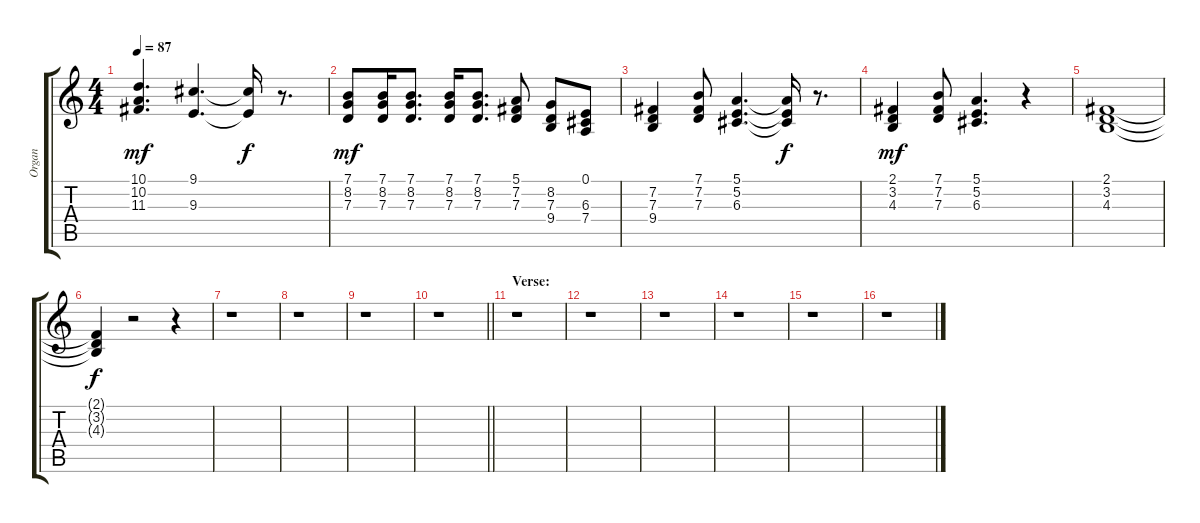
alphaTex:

\track ("Organ" "Organ") {instrument reedorgan}
\staff {score tabs}
\tuning (E4 B3 G3 D3 A2 E2) {hide}
\ts (4 4)
\tempo 87
\clef g2
\ks c
(10.1 10.2 11.3).4{d dy mf} (9.1 9.3).4{d} (9.1{t} 9.3{t}).16{dy f} r.8{d} |
(7.1 8.2 7.3).8{dy mf} (7.1 8.2 7.3).16 (7.1 8.2 7.3).8{d} (7.1 8.2 7.3).16 (7.1 8.2 7.3).8{d} (5.1 7.2 7.3).8 (8.2 7.3 9.4).8 (0.1 6.3 7.4).8 |
(7.2 7.3 9.4).4 (7.1 7.2 7.3).8 (5.1 5.2 6.3).4{d} (5.1{t} 5.2{t} 6.3{t}).16{dy f} r.8{d} |
(2.1 3.2 4.3).4{dy mf} (7.1 7.2 7.3).8 (5.1 5.2 6.3).4{d} r.4 |
(2.1 3.2 4.3).1 |
(2.1{t} 3.2{t} 4.3{t}).4{dy f} r.2 r.4 |
r.1 |
r.1 |
r.1 |
\barLineRight lightlight
r.1 |
\section ("" "Verse:")
r.1 |
r.1 |
r.1 |
r.1 |
r.1 |
r.1
